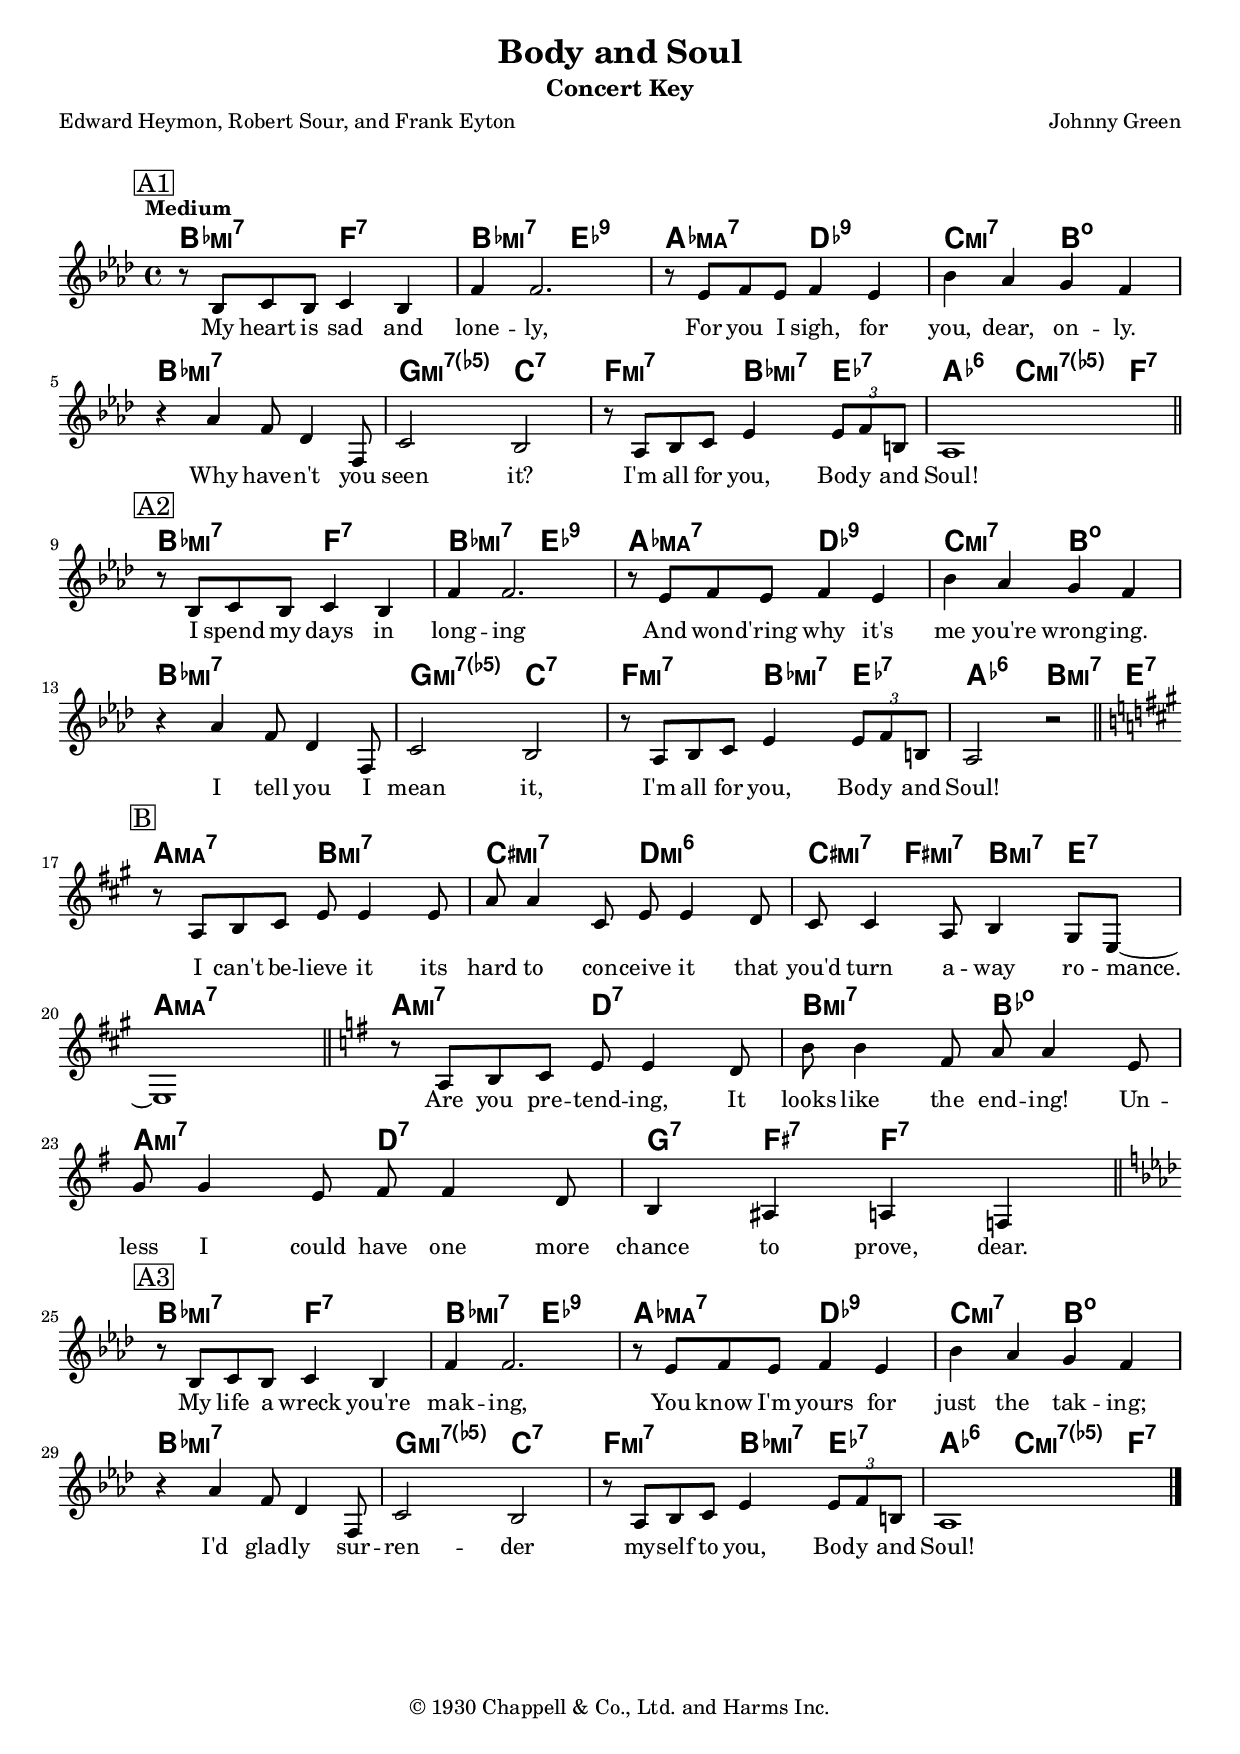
\version "2.24.0"

\include "english.ly"

instrument = "Concert Key"
whatKey = af,
whatClef = "treble"

%% -*- Mode: LilyPond -*-

#(set-global-staff-size 18)

\include "lead-sheets.ily"

\header {
  title = "Body and Soul"
  subtitle = \instrument
  poet = "Edward Heymon, Robert Sour, and Frank Eyton"
  composer = "Johnny Green"
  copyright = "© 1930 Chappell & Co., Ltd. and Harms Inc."
}

refrainLyrics = \lyricmode {
My heart is sad and lone -- ly,
For you I sigh, for you, dear, on -- ly.
Why have -- n't you seen it?
I'm all for you, Bod -- y and Soul!

I spend my days in long -- ing
And won -- d'ring why it's me you're wrong -- ing.
I tell you I mean it,
I'm all for you, Bod -- y and Soul!

I can't be -- lieve it
its hard to con -- ceive it
that you'd turn a -- way ro -- mance.
Are you pre -- tend -- ing,
It looks like the end -- ing!
Un -- less I could have
one more chance to prove, dear.
My life a wreck you're mak -- ing,
You know I'm yours for just the tak -- ing;
I'd glad -- ly sur -- ren -- der my -- self to you, Bod -- y and Soul!
}

refrainChords = \chordmode {
  ef2:m7 bf2:7 ef2:m7 af2:9 df2:maj7 gf2:9 f2:m7 e2:dim7
  ef1:m7 c2:m7.5- f2:7 bf2:m7 ef4:m7 af4:7 df2:6 f4:m7.5- bf4:7

  ef2:m7 bf2:7 ef2:m7 af2:9 df2:maj7 gf2:9 f2:m7 e2:dim7
  ef1:m7 c2:m7.5- f2:7 bf2:m7 ef4:m7 af4:7 df2:6 e4:m7 a4:7
  
  d2:maj7 e2:m7 fs2:m7 g2:m6 fs4:m7 b4:m7 e4:m7 a4:7 d1:maj7

  d2:m7 g2:7 e2:m7 ef2:dim7 d2:m7 g2:7 c4:7 b4:7 bf2:7

  ef2:m7 bf2:7 ef2:m7 af2:9 df2:maj7 gf2:9 f2:m7 e2:dim7
  ef1:m7 c2:m7.5- f2:7 bf2:m7 ef4:m7 af4:7 df2:6 f4:m7.5- bf4:7
}

refrainKey = df
bridgeKeyOne = d
bridgeKeyTwo = c

refrainMelody = \relative f' {
  \time 4/4
  \key \refrainKey \major
  \clef \whatClef
  \tempo "Medium"

  \mark \markup{ \box "A1" }
  
  r8 ef8 f8 ef8 f4 ef4 | bf'4 bf2. | r8 af8 bf8 af8 bf4 af4 | ef'4 df4 c4 bf4 |
  r4 df4 bf8 gf4 bf,8 | f'2 ef2 | r8 df8 ef8 f8 af4 \tuplet 3/2 { af8 bf8 e,8 } | df1 |

  \bar "||"
  \break

  \mark \markup{ \box "A2" }

  r8 ef8 f8 ef8 f4 ef4 | bf'4 bf2. | r8 af8 bf8 af8 bf4 af4 | ef'4 df4 c4 bf4 |
  r4 df4 bf8 gf4 bf,8 | f'2 ef2 | r8 df8 ef8 f8 af4 \tuplet 3/2 { af8 bf8 e,8 } | df2 r2 |
  
  \bar "||"
  \break

  \mark \markup{ \box "B" }
  \key \bridgeKeyOne \major
  
  r8 d8 e8 fs8 a8 a4 a8 | d8 d4 fs,8 a8 a4 g8 | fs8 fs4 d8 e4 cs8 a8~ | a1 |

  \bar "||"
  \key \bridgeKeyTwo \major
  
  r8 d8 e8 f8 a8 a4 g8 | e'8 e4 b8 d8 d4 a8 | c8 c4 a8 b8 b4 g8 | e4 ds4 d4 bf4 |
  
  \bar "||"
  \break

  \mark \markup{ \box "A3" }
  \key \refrainKey \major

  r8 ef8 f8 ef8 f4 ef4 | bf'4 bf2. | r8 af8 bf8 af8 bf4 af4 | ef'4 df4 c4 bf4 |
  r4 df4 bf8 gf4 bf,8 | f'2 ef2 | r8 df8 ef8 f8 af4 \tuplet 3/2 { af8 bf8 e,8 } | df1 |

  \bar "|."
}

\include "paper.ily"

\markup {
  % Leave a gap after the header
  \vspace #1
}

\include "refrain.ily"

